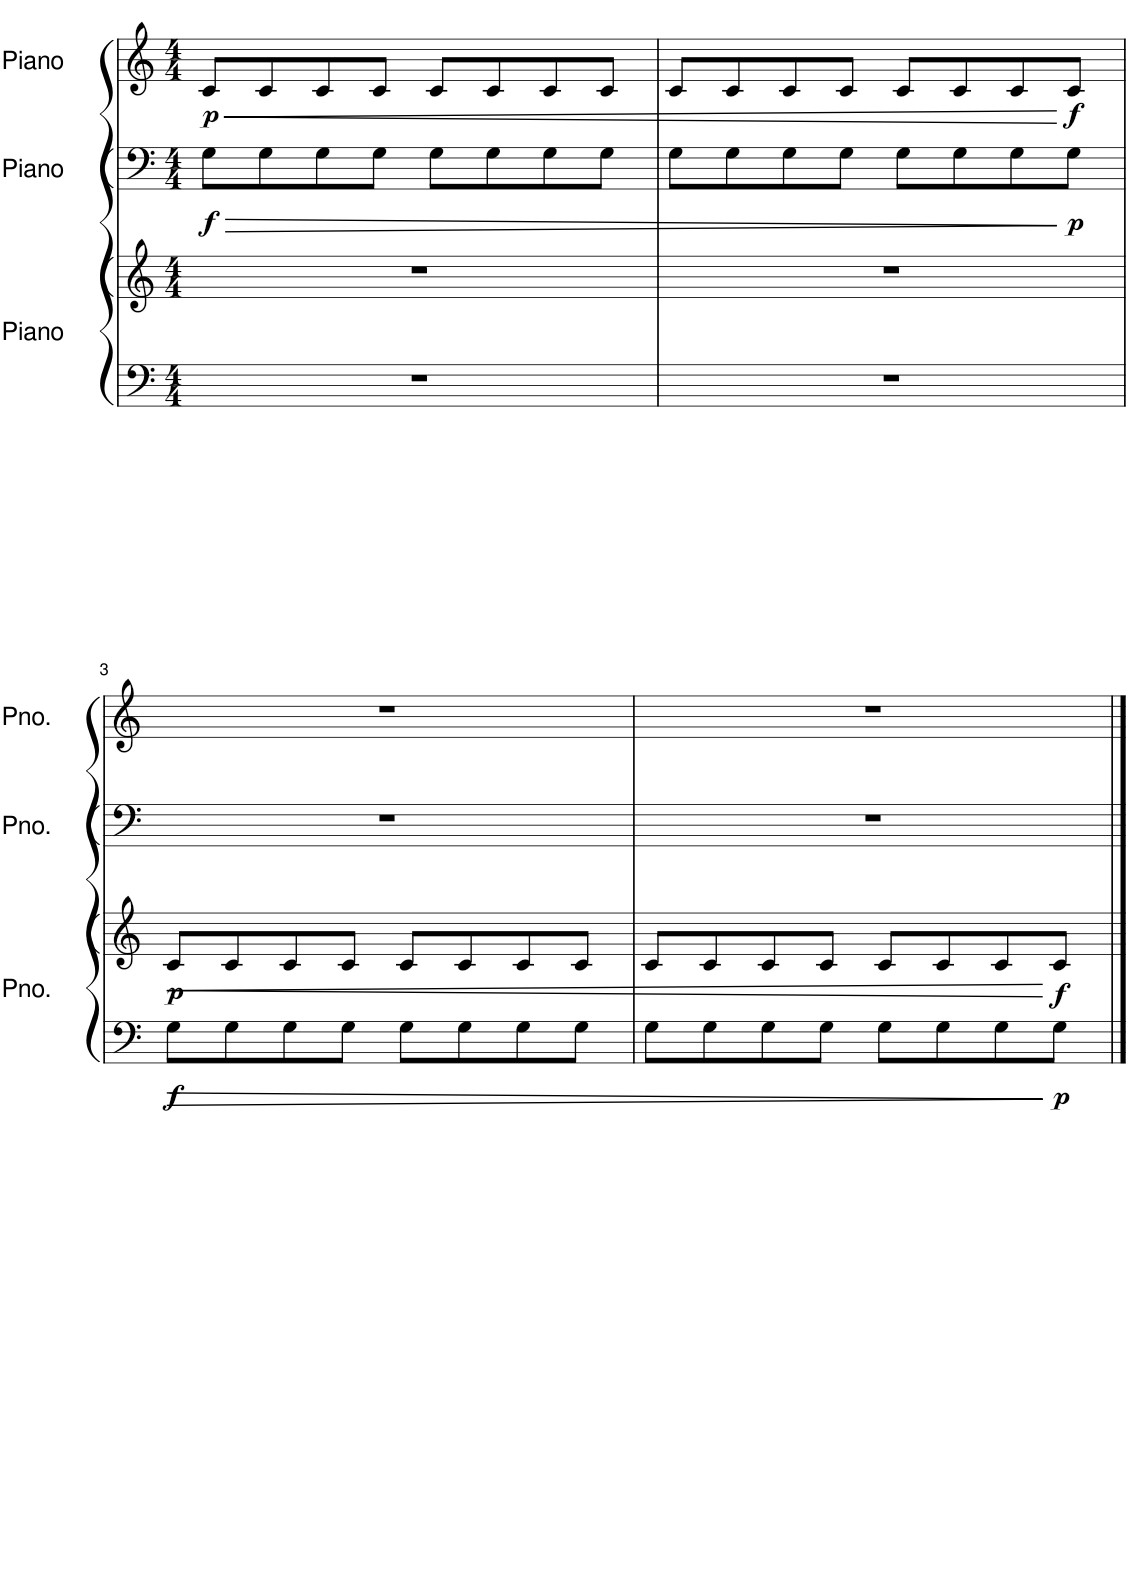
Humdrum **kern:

**kern	**kern	**dynam	**kern	**dynam	**kern	**dynam
*part3	*part3	*part3	*part2	*part2	*part1	*part1
*staff4	*staff3	*staff3/4	*staff2	*staff2	*staff1	*staff1
*I"Piano	*	*	*I"Piano	*	*I"Piano	*
*I'Pno.	*	*	*I'Pno.	*	*I'Pno.	*
*clefF4	*clefG2	*	*clefF4	*	*clefG2	*
*k[]	*k[]	*	*k[]	*	*k[]	*
*M4/4	*M4/4	*	*M4/4	*	*M4/4	*
=1	=1	=1	=1	=1	=1	=1
!	!	!	!	!LO:HP:b	!	!LO:HP:b
!	!	!	!	!LO:DY:n=1:b	!	!LO:DY:n=1:b
1r	1r	.	8G\L	> f	8c/L	< p
.	.	.	8G\	.	8c/	.
.	.	.	8G\	.	8c/	.
.	.	.	8G\J	.	8c/J	.
.	.	.	8G\L	.	8c/L	.
.	.	.	8G\	.	8c/	.
.	.	.	8G\	.	8c/	.
.	.	.	8G\J	.	8c/J	.
=2	=2	=2	=2	=2	=2	=2
1r	1r	.	8G\L	.	8c/L	.
.	.	.	8G\	.	8c/	.
.	.	.	8G\	.	8c/	.
.	.	.	8G\J	.	8c/J	.
.	.	.	8G\L	.	8c/L	.
.	.	.	8G\	.	8c/	.
.	.	.	8G\	.	8c/	.
!	!	!	!	!LO:DY:n=1:b	!	!LO:DY:n=1:b
.	.	.	8G\J	] p	8c/J	[ f
!!LO:LB:g=z
=3	=3	=3	=3	=3	=3	=3
!	!	!LO:HP:b	!	!	!	!
!	!	!LO:DY:n=1:b=2	!	!	!	!
!	!	!LO:DY:n=2:b	!	!	!	!
8G\L	8c/L	< f p	1r	.	1r	.
8G\	8c/	.	.	.	.	.
8G\	8c/	.	.	.	.	.
8G\J	8c/J	.	.	.	.	.
8G\L	8c/L	.	.	.	.	.
8G\	8c/	.	.	.	.	.
8G\	8c/	.	.	.	.	.
8G\J	8c/J	.	.	.	.	.
=4	=4	=4	=4	=4	=4	=4
8G\L	8c/L	.	1r	.	1r	.
8G\	8c/	.	.	.	.	.
8G\	8c/	.	.	.	.	.
8G\J	8c/J	.	.	.	.	.
8G\L	8c/L	.	.	.	.	.
8G\	8c/	.	.	.	.	.
8G\	8c/	.	.	.	.	.
!	!	!LO:DY:n=1:b=2	!	!	!	!
!	!	!LO:DY:n=2:b	!	!	!	!
8G\J	8c/J	[ p f	.	.	.	.
==	==	==	==	==	==	==
*-	*-	*-	*-	*-	*-	*-
